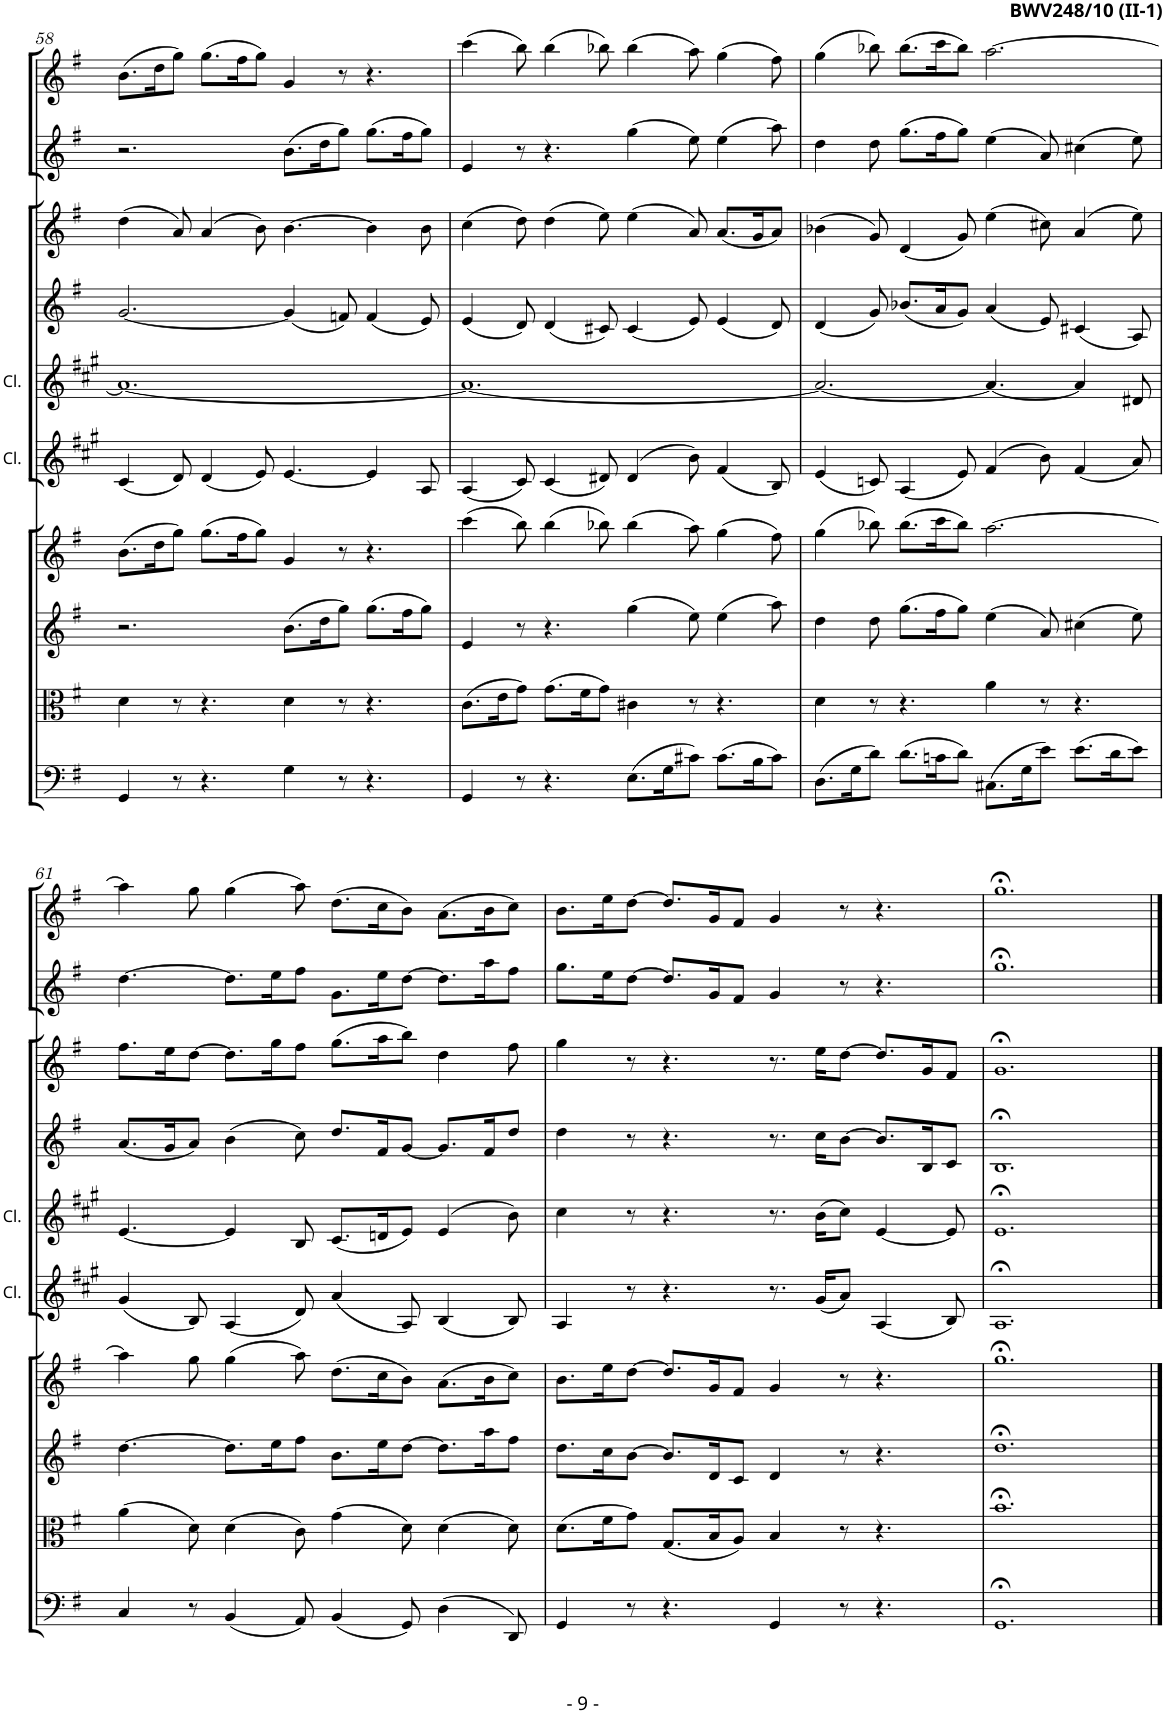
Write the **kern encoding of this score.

**kern	**kern	**kern	**kern	**kern	**kern	**kern	**kern	**kern	**kern	**kern	**kern	**kern
*part13	*part12	*part11	*part10	*part9	*part8	*part7	*part6	*part5	*part4	*part3	*part2	*part1
*staff13	*staff12	*staff11	*staff10	*staff9	*staff8	*staff7	*staff6	*staff5	*staff4	*staff3	*staff2	*staff1
*I"BC-Org	*I"BC-Fg	*I"BC-Cb	*I"BC	*I"Va	*I"Vn2	*I"Vn1	*I"Clarinete	*I"Clarinete	*I"oba2	*I"oba1	*I"fltr2	*I"fltr1
*	*	*I'Cb	*	*	*	*	*I'Cl.	*I'Cl.	*I'Ob	*I'Ob	*I'Fl	*I'Fl
!!LO:PB:g=z
*clefF4	*clefF4	*clefF4	*clefF4	*clefC3	*clefG2	*clefG2	*clefG2	*clefG2	*clefG2	*clefG2	*clefG2	*clefG2
*	*	*Trd7c12	*	*	*	*	*Trd1c2	*Trd1c2	*	*	*	*
*k[f#]	*k[f#]	*k[f#]	*k[f#]	*k[f#]	*k[f#]	*k[f#]	*k[f#c#g#]	*k[f#c#g#]	*k[f#]	*k[f#]	*k[f#]	*k[f#]
*G:	*G:	*G:	*G:	*G:	*G:	*G:	*A:	*A:	*G:	*G:	*G:	*G:
*M12/8	*M12/8	*M12/8	*M12/8	*M12/8	*M12/8	*M12/8	*M12/8	*M12/8	*M12/8	*M12/8	*M12/8	*M12/8
=58	=58	=58	=58	=58	=58	=58	=58	=58	=58	=58	=58	=58
4GG	4GG	4GG	4GG/	4d\	2.r	(8.b\L	(4c#/	1.a_	[2.g/	(4dd\	2.r	(8.b\L
.	.	.	.	.	.	16dd\K	.	.	.	.	.	16dd\K
8r	8r	8r	8r	8r	.	8gg\J)	8d/)	.	.	8a/)	.	8gg\J)
!LO:N:vis=4	!LO:N:vis=4	!LO:N:vis=4	!	!	!	!	!	!	!	!	!	!
4.r	4.r	4.r	4.r	4.r	.	(8.gg\L	(4d/	.	.	(4a/	.	(8.gg\L
.	.	.	.	.	.	16ff#\K	.	.	.	.	.	16ff#\K
.	.	.	.	.	.	8gg\J)	8e/)	.	.	8b\)	.	8gg\J)
4G	4G	4G	4G\	4d\	(8.b\L	4g/	[4.e/	.	(4g/]	[4.b\	(8.b\L	4g/
.	.	.	.	.	16dd\K	.	.	.	.	.	16dd\K	.
8r	8r	8r	8r	8r	8gg\J)	8r	.	.	8fn/)	.	8gg\J)	8r
!LO:N:vis=4	!LO:N:vis=4	!LO:N:vis=4	!	!	!	!	!	!	!	!	!	!
4.r	4.r	4.r	4.r	4.r	(8.gg\L	4.r	4e/]	.	(4f/	4b\]	(8.gg\L	4.r
.	.	.	.	.	16ff#\K	.	.	.	.	.	16ff#\K	.
.	.	.	.	.	8gg\J)	.	8A/	.	8e/)	8b\	8gg\J)	.
=59	=59	=59	=59	=59	=59	=59	=59	=59	=59	=59	=59	=59
4GG	4GG	4GG	4GG/	(8.c\L	4e/	(4ccc\	(4A/	1.a_	(4e/	(4cc\	4e/	(4ccc\
.	.	.	.	16e\K	.	.	.	.	.	.	.	.
8r	8r	8r	8r	8g\J)	8r	8bb\)	8c#/)	.	8d/)	8dd\)	8r	8bb\)
!LO:N:vis=4	!LO:N:vis=4	!LO:N:vis=4	!	!	!	!	!	!	!	!	!	!
4.r	4.r	4.r	4.r	(8.g\L	4.r	(4bb\	(4c#/	.	(4d/	(4dd\	4.r	(4bb\
.	.	.	.	16f#\K	.	.	.	.	.	.	.	.
.	.	.	.	8g\J)	.	8bb-X\)	8d#X/)	.	8c#X/)	8ee\)	.	8bb-X\)
8.E\L	8.E\L	8.E\L	(8.E\L	4c#X\	(4gg\	(4bb-\	(4d#/	.	(4c#/	(4ee\	(4gg\	(4bb-\
16G\K	16G\K	16G\K	16G\K	.	.	.	.	.	.	.	.	.
8c#X\J	8c#X\J	8c#X\J	8c#X\J)	8r	8ee\)	8aa\)	8b\)	.	8e/)	8a/)	8ee\)	8aa\)
8.c#\L	8.c#\L	8.c#\L	(8.c#\L	4.r	(4ee\	(4gg\	(4f#/	.	(4e/	(8.a/L	(4ee\	(4gg\
16B\K	16B\K	16B\K	16B\K	.	.	.	.	.	.	16g/K	.	.
8c#\J	8c#\J	8c#\J	8c#\J)	.	8aa\)	8ff#\)	8B/)	.	8d/)	8a/J)	8aa\)	8ff#\)
=60	=60	=60	=60	=60	=60	=60	=60	=60	=60	=60	=60	=60
8.D\L	8.D\L	8.D\L	(8.D\L	4d\	4dd\	(4gg\	(4e/	2.a/_	(4d/	(4b-X\	4dd\	(4gg\
16G\K	16G\K	16G\K	16G\K	.	.	.	.	.	.	.	.	.
8d\J	8d\J	8d\J	8d\J)	8r	8dd\	8bb-X\)	8cn/)	.	8g/)	8g/)	8dd\	8bb-X\)
8.d\L	8.d\L	8.d\L	(8.d\L	4.r	(8.gg\L	(8.bb-\L	(4A/	.	(8.b-X/L	(4d/	(8.gg\L	(8.bb-\L
16c\K	16c\K	16c\K	16cn\K	.	16ff#\K	16ccc\K	.	.	16a/K	.	16ff#\K	16ccc\K
8d\J	8d\J	8d\J	8d\J)	.	8gg\J)	8bb-\J)	8e/)	.	8g/J)	8g/)	8gg\J)	8bb-\J)
8.C#X\L	8.C#X\L	8.C#X\L	(8.C#X\L	4a\	(4ee\	[2.aa\	(4f#/	4.a/_	(4a/	(4ee\	(4ee\	[2.aa\
16G\K	16G\K	16G\K	16G\K	.	.	.	.	.	.	.	.	.
8e\J	8e\J	8e\J	8e\J)	8r	8a/)	.	8b\)	.	8e/)	8cc#X\)	8a/)	.
8.e\L	8.e\L	8.e\L	(8.e\L	4.r	(4cc#X\	.	(4f#/	4a/]	(4c#X/	(4a/	(4cc#X\	.
16d\K	16d\K	16d\K	16d\K	.	.	.	.	.	.	.	.	.
8e\J	8e\J	8e\J	8e\J)	.	8ee\)	.	8a/)	8d#X/	8A/)	8ee\)	8ee\)	.
!!LO:LB:g=z
=61	=61	=61	=61	=61	=61	=61	=61	=61	=61	=61	=61	=61
4C	4C	4C	4C/	(4a\	[4.dd\	4aa\]	(4g#/	[4.e/	(8.a/L	8.ff#\L	[4.dd\	4aa\]
.	.	.	.	.	.	.	.	.	16g/K	16ee\K	.	.
8r	8r	8r	8r	8d\)	.	8gg\	8B/)	.	8a/J)	[8dd\J	.	8gg\
4BB	4BB	4BB	(4BB/	(4d\	8.dd\L]	(4gg\	(4A/	4e/]	(4b\	8.dd\L]	8.dd\L]	(4gg\
.	.	.	.	.	16ee\K	.	.	.	.	16gg\K	16ee\K	.
8AA	8AA	8AA	8AA/)	8c\)	8ff#\J	8aa\)	8d/)	8B/	8cc\)	8ff#\J	8ff#\J	8aa\)
4BB	4BB	4BB	(4BB/	(4g\	8.b\L	(8.dd\L	(4a/	(8.c#/L	8.dd/L	(8.gg\L	8.g\L	(8.dd\L
.	.	.	.	.	16ee\K	16cc\K	.	16dn/K	16f#/K	16aa\K	16ee\K	16cc\K
8GG	8GG	8GG	8GG/)	8d\)	[8dd\J	8b\J)	8A/)	8e/J)	[8g/J	8bb\J)	[8dd\J	8b\J)
4D	4D	4D	(4D\	(4d\	8.dd\L]	(8.a\L	(4B/	(4e/	8.g/L]	4dd\	8.dd\L]	(8.a\L
.	.	.	.	.	16aa\K	16b\K	.	.	16f#/K	.	16aa\K	16b\K
8DD	8DD	8DD	8DD/)	8d\)	8ff#\J	8cc\J)	8B/)	8b\)	8dd/J	8ff#\	8ff#\J	8cc\J)
=62	=62	=62	=62	=62	=62	=62	=62	=62	=62	=62	=62	=62
4GG	4GG	4GG	4GG/	(8.d\L	8.dd\L	8.b\L	4A/	4cc#\	4dd\	4gg\	8.gg\L	8.b\L
.	.	.	.	16f#\K	16cc\K	16ee\K	.	.	.	.	16ee\K	16ee\K
8r	8r	8r	8r	8g\J)	[8b\J	[8dd\J	8r	8r	8r	8r	[8dd\J	[8dd\J
!LO:N:vis=4	!LO:N:vis=4	!LO:N:vis=4	!	!	!	!	!	!	!	!	!	!
4.r	4.r	4.r	4.r	(8.G/L	8.b/L]	8.dd/L]	4.r	4.r	4.r	4.r	8.dd/L]	8.dd/L]
.	.	.	.	16B/K	16d/K	16g/K	.	.	.	.	16g/K	16g/K
.	.	.	.	8A/J)	8c/J	8f#/J	.	.	.	.	8f#/J	8f#/J
4GG	4GG	4GG	4GG/	4B/	4d/	4g/	8.r	8.r	8.r	8.r	4g/	4g/
.	.	.	.	.	.	.	(16g#/KL	(16b\KL	16cc\KL	16ee\KL	.	.
8r	8r	8r	8r	8r	8r	8r	8a/J)	8cc#\J)	[8b\J	[8dd\J	8r	8r
!LO:N:vis=4	!LO:N:vis=4	!LO:N:vis=4	!	!	!	!	!	!	!	!	!	!
4.r	4.r	4.r	4.r	4.r	4.r	4.r	(4A/	[4e/	8.b/L]	8.dd/L]	4.r	4.r
.	.	.	.	.	.	.	.	.	16B/K	16g/K	.	.
.	.	.	.	.	.	.	8B/)	8e/]	8c/J	8f#/J	.	.
=63	=63	=63	=63	=63	=63	=63	=63	=63	=63	=63	=63	=63
1.GG;<	1.GG;<	1.GG;<	1.GG;<	1.b;<	1.dd;<	1.gg;<	1.A;<	1.e;<	1.B;<	1.g;<	1.gg;<	1.gg;<
==	==	==	==	==	==	==	==	==	==	==	==	==
*-	*-	*-	*-	*-	*-	*-	*-	*-	*-	*-	*-	*-
